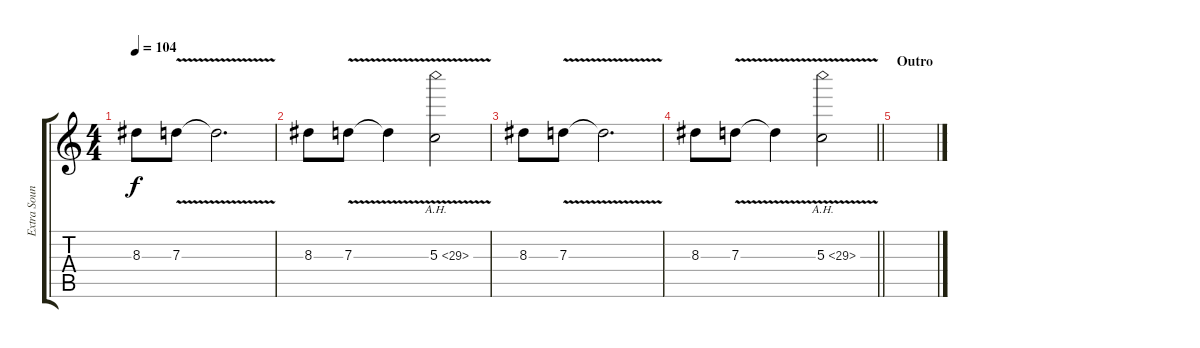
\track ("Extra Sound 2" "Extra Soun") {instrument distortionguitar}
\staff {score tabs}
\tuning (E4 B3 G3 D3 A2 D2) {hide}
\ts (4 4)
\tempo 104
\clef g2
\ks c
8.3.8{dy f} 7.3{v}.8 7.3{t}.2{d} |
8.3.8 7.3{v}.8 7.3{t}.4 5.3{ah 24 v}.2 |
8.3.8 7.3{v}.8 7.3{t}.2{d} |
\barLineRight lightlight
8.3.8 7.3{v}.8 7.3{t}.4 5.3{ah 24 v}.2 |
\section ("" "Outro")
